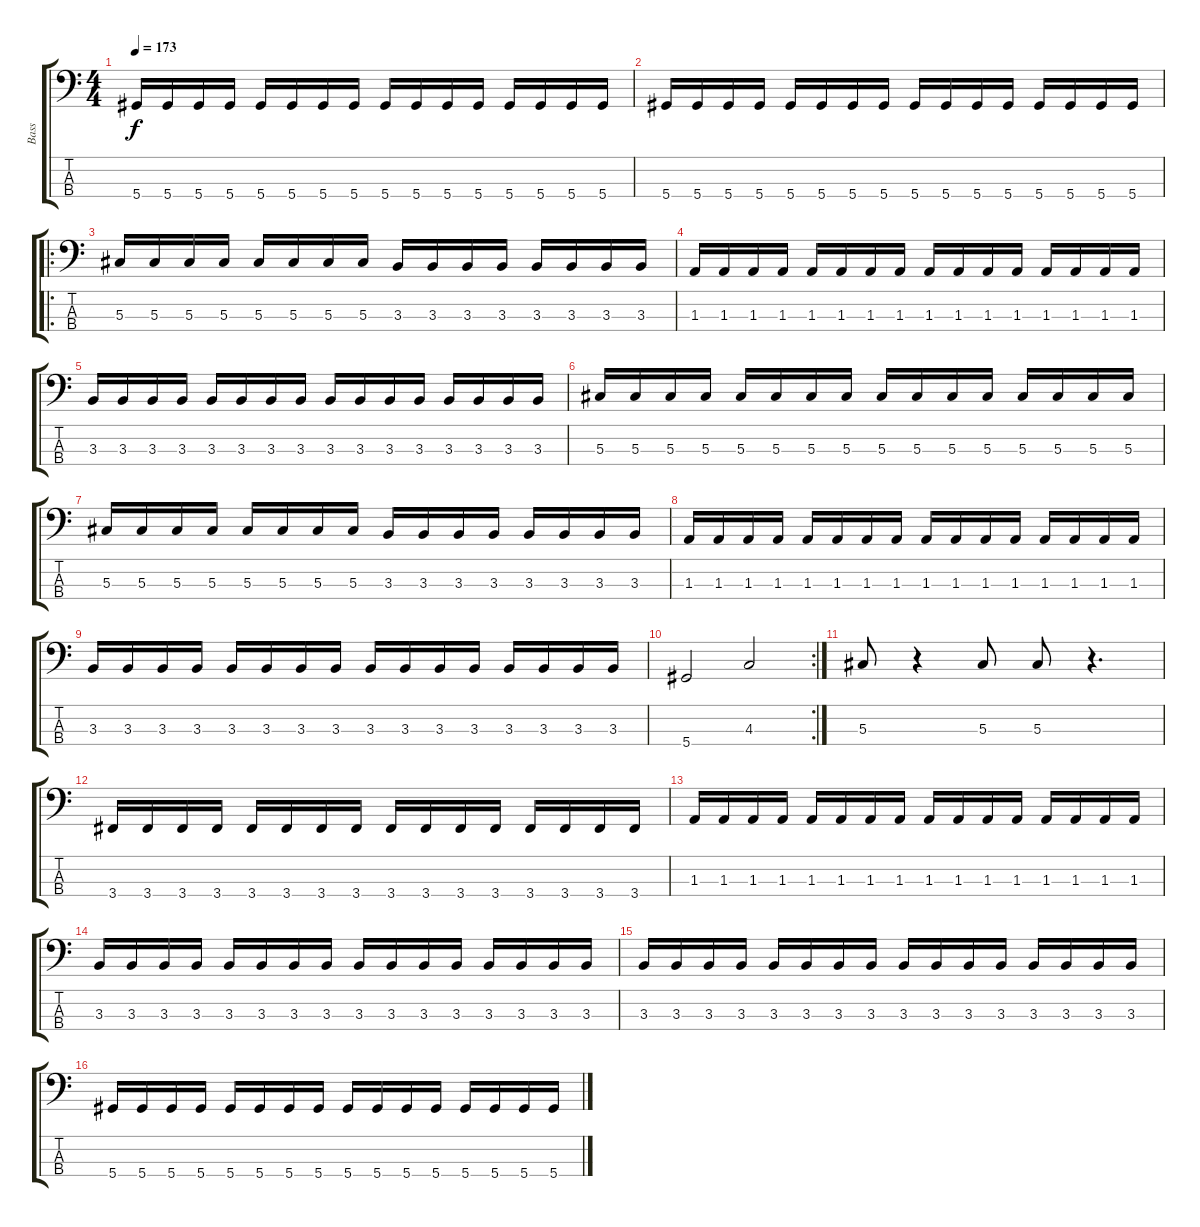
\track ("Bass" "Bass") {instrument electricbasspick}
\staff {score tabs}
\tuning (Gb2 Db2 Ab1 Eb1) {hide}
\ts (4 4)
\tempo 173
\clef f4
\ks c
5.4.16{dy f} 5.4.16 5.4.16 5.4.16 5.4.16 5.4.16 5.4.16 5.4.16 5.4.16 5.4.16 5.4.16 5.4.16 5.4.16 5.4.16 5.4.16 5.4.16 |
5.4.16 5.4.16 5.4.16 5.4.16 5.4.16 5.4.16 5.4.16 5.4.16 5.4.16 5.4.16 5.4.16 5.4.16 5.4.16 5.4.16 5.4.16 5.4.16 |
\ro
5.3.16 5.3.16 5.3.16 5.3.16 5.3.16 5.3.16 5.3.16 5.3.16 3.3.16 3.3.16 3.3.16 3.3.16 3.3.16 3.3.16 3.3.16 3.3.16 |
1.3.16 1.3.16 1.3.16 1.3.16 1.3.16 1.3.16 1.3.16 1.3.16 1.3.16 1.3.16 1.3.16 1.3.16 1.3.16 1.3.16 1.3.16 1.3.16 |
3.3.16 3.3.16 3.3.16 3.3.16 3.3.16 3.3.16 3.3.16 3.3.16 3.3.16 3.3.16 3.3.16 3.3.16 3.3.16 3.3.16 3.3.16 3.3.16 |
5.3.16 5.3.16 5.3.16 5.3.16 5.3.16 5.3.16 5.3.16 5.3.16 5.3.16 5.3.16 5.3.16 5.3.16 5.3.16 5.3.16 5.3.16 5.3.16 |
5.3.16 5.3.16 5.3.16 5.3.16 5.3.16 5.3.16 5.3.16 5.3.16 3.3.16 3.3.16 3.3.16 3.3.16 3.3.16 3.3.16 3.3.16 3.3.16 |
1.3.16 1.3.16 1.3.16 1.3.16 1.3.16 1.3.16 1.3.16 1.3.16 1.3.16 1.3.16 1.3.16 1.3.16 1.3.16 1.3.16 1.3.16 1.3.16 |
3.3.16 3.3.16 3.3.16 3.3.16 3.3.16 3.3.16 3.3.16 3.3.16 3.3.16 3.3.16 3.3.16 3.3.16 3.3.16 3.3.16 3.3.16 3.3.16 |
\rc 2
5.4.2 4.3.2 |
5.3.8 r.4 5.3.8 5.3.8 r.4{d} |
3.4.16 3.4.16 3.4.16 3.4.16 3.4.16 3.4.16 3.4.16 3.4.16 3.4.16 3.4.16 3.4.16 3.4.16 3.4.16 3.4.16 3.4.16 3.4.16 |
1.3.16 1.3.16 1.3.16 1.3.16 1.3.16 1.3.16 1.3.16 1.3.16 1.3.16 1.3.16 1.3.16 1.3.16 1.3.16 1.3.16 1.3.16 1.3.16 |
3.3.16 3.3.16 3.3.16 3.3.16 3.3.16 3.3.16 3.3.16 3.3.16 3.3.16 3.3.16 3.3.16 3.3.16 3.3.16 3.3.16 3.3.16 3.3.16 |
3.3.16 3.3.16 3.3.16 3.3.16 3.3.16 3.3.16 3.3.16 3.3.16 3.3.16 3.3.16 3.3.16 3.3.16 3.3.16 3.3.16 3.3.16 3.3.16 |
5.4.16 5.4.16 5.4.16 5.4.16 5.4.16 5.4.16 5.4.16 5.4.16 5.4.16 5.4.16 5.4.16 5.4.16 5.4.16 5.4.16 5.4.16 5.4.16
